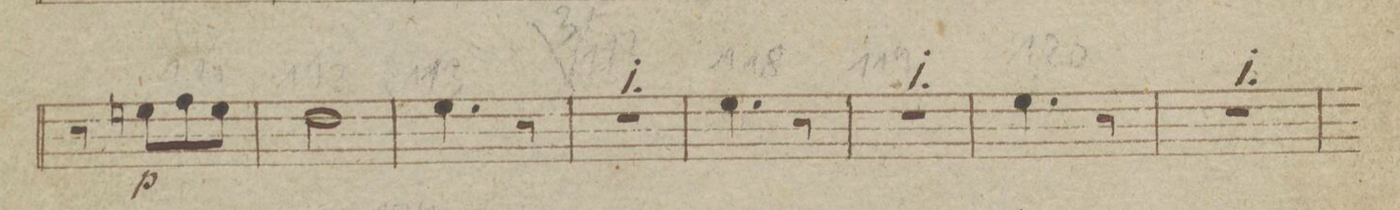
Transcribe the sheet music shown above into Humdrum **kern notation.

**kern	**dynam
*I"Clarinetto 1o. in B	*
*clefG2	*
*k[b-e-]	*
*M2/4	*
8r	.
8ddn\L	p
8ee-\	.
8dd\J	.
=109	=109
2cc\	.
=110	=110
4.dd\	.
8r	.
=111	=111
2r	.
=112	=112
4.dd\	.
8r	.
=113	=113
2r	.
=114	=114
4.dd\	.
8r	.
=115	=115
2r	.
=116	=116
*-	*-
